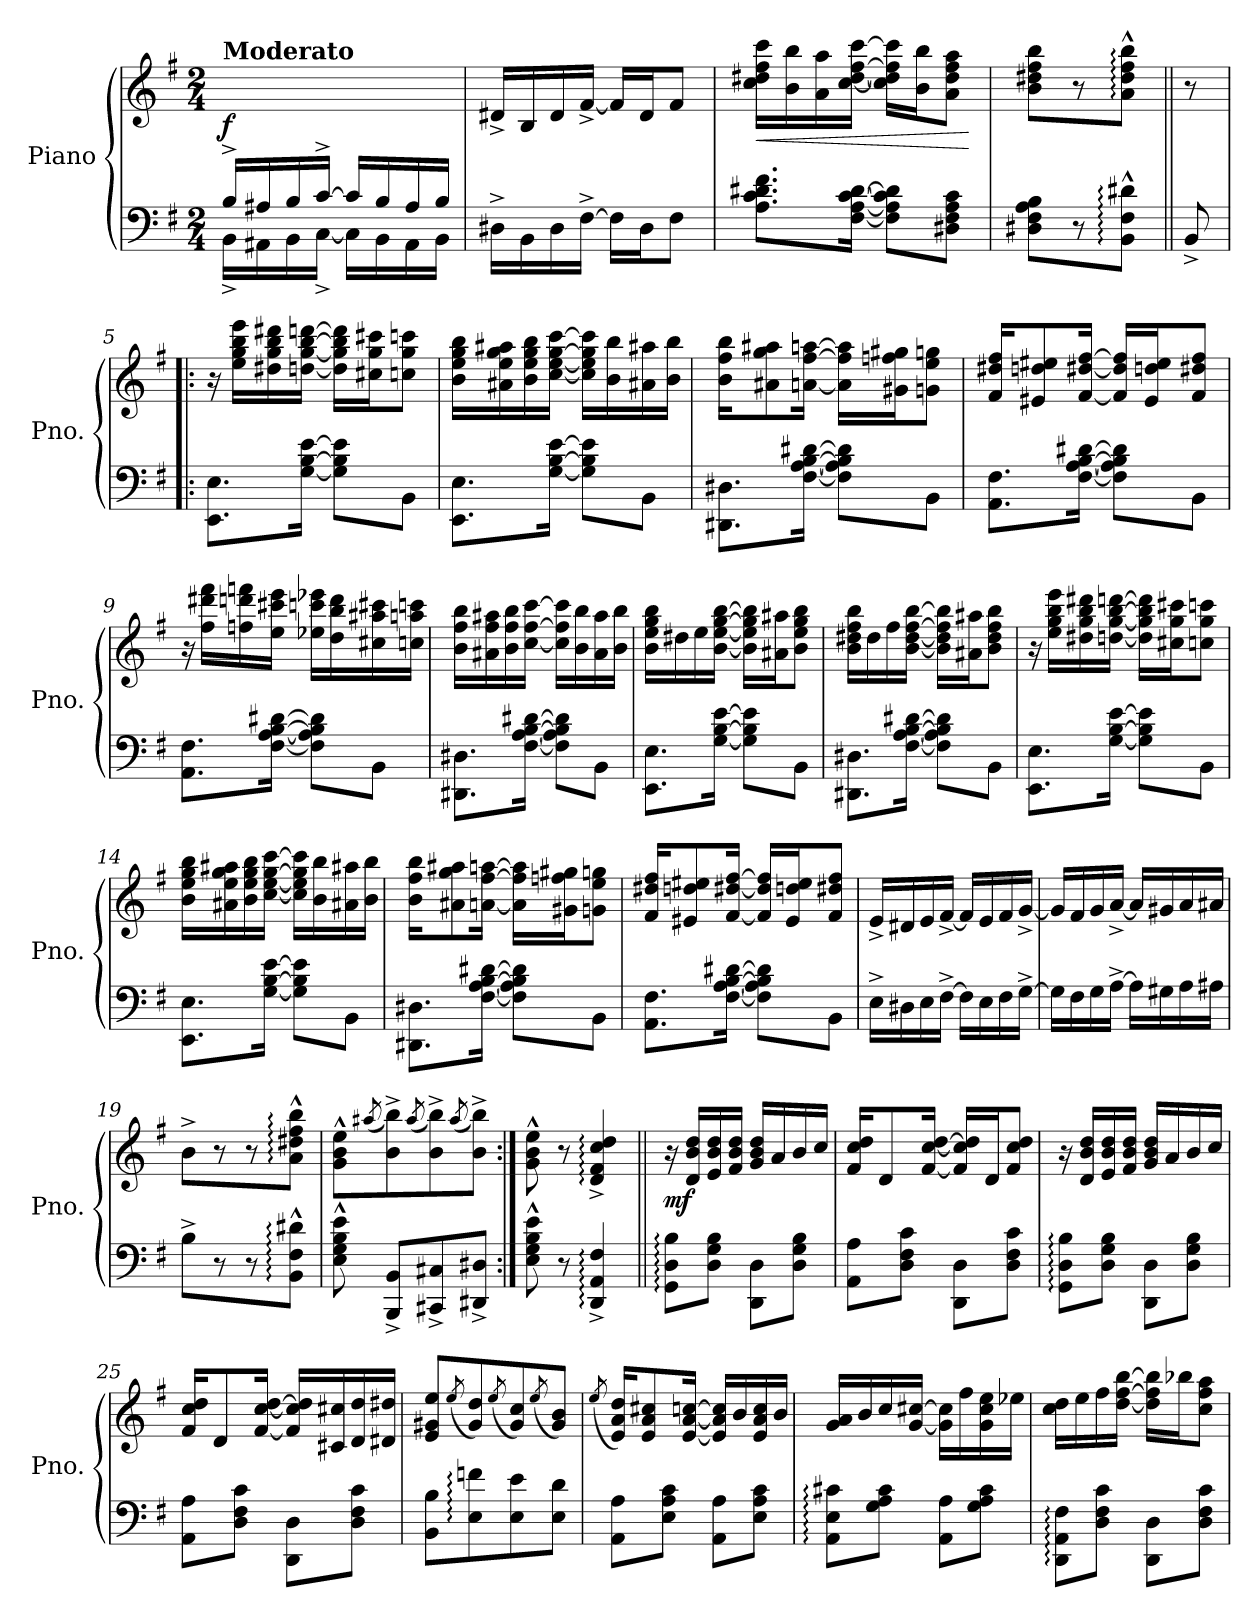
**kern	**kern	**dynam
*part1	*part1	*part1
*staff2	*staff1	*staff1/2
*I"Piano	*	*
*I'Pno.	*	*
*clefF4	*clefG2	*
*k[f#]	*k[f#]	*
*M2/4	*M2/4	*
*MM80	*MM80	*
=1	=1	=1
*^	*	*
!	!	!LO:TX:a:B:t=Moderato	!
!	!	!	!LO:DY:b
16B^/LL	16BB^\LL	2ryy	f
16A#X/	16AA#X\	.	.
16B/	16BB\	.	.
[16c^/JJ	[16C^\JJ	.	.
16c/LL]	16C\LL]	.	.
16B/	16BB\	.	.
16A#/	16AA#\	.	.
16B/JJ	16BB\JJ	.	.
*v	*v	*	*
=2	=2	=2
16D#X^\LL	16d#X^/LL	.
16BB\	16B/	.
16D#\	16d#/	.
[16F#^\JJ	[16f#^/JJ	.
16F#\LL]	16f#/LL]	.
16D#\J	16d#/J	.
8F#\J	8f#/J	.
=3	=3	=3
!	!	!LO:HP:b
8.A\ 8.c\ 8.d#X\ 8.f#\L	16cc\ 16dd#X\ 16ff#\ 16ccc\LL	<
.	16b\ 16bb\	.
.	16a\ 16aa\	.
[16F#\ [16A\ [16c\ [16d#\Jk	[16cc\ [16dd#\ [16ff#\ [16ccc\JJ	.
8F#\] 8A\] 8c\] 8d#\]L	16cc\] 16dd#\] 16ff#\] 16ccc\]LL	.
.	16b\ 16bb\J	.
8D#X\ 8F#\ 8A\ 8c\J	8a\ 8dd#\ 8ff#\ 8aa\J	.
.	.	[
=4	=4	=4
8D#X\ 8F#\ 8A\ 8B\L	8b\ 8dd#X\ 8ff#\ 8bb\L	.
8r	8r	.
8BB\:^^ 8F#\:^^ 8d#X\:^^J	8a\:^^ 8dd#\:^^ 8ff#\:^^ 8bb\:^^J	.
=4X1||	=4X1||	=4X1||
8BB^/	8r	.
=5!|:	=5!|:	=5!|:
!	!	!LO:DY:b
!	!	!LO:DY:n=1:b
!	!	!LO:DY:n=2:b
8.EE\ 8.E\L	16r	p other-dynamics f
.	16ee\ 16gg\ 16bb\ 16eee\LL	.
.	16dd#X\ 16gg\ 16bb\ 16ddd#X\	.
[16G\ [16B\ [16e\Jk	[16ddn\ [16gg\ [16bb\ [16dddn\JJ	.
8G\] 8B\] 8e\]L	16dd\] 16gg\] 16bb\] 16ddd\]LL	.
.	16cc#X\ 16gg\ 16ccc#X\J	.
8BB\J	8ccn\ 8gg\ 8cccn\J	.
=6	=6	=6
8.EE\ 8.E\L	16b\ 16ee\ 16gg\ 16bb\LL	.
.	16a#X\ 16ee\ 16gg\ 16aa#X\	.
.	16b\ 16ee\ 16gg\ 16bb\	.
[16G\ [16B\ [16e\Jk	[16cc\ [16ee\ [16gg\ [16ccc\JJ	.
8G\] 8B\] 8e\]L	16cc\] 16ee\] 16gg\] 16ccc\]LL	.
.	16b\ 16bb\	.
8BB\J	16a#X\ 16aa#X\	.
.	16b\ 16bb\JJ	.
!!LO:LB:g=z
=7	=7	=7
8.DD#X\ 8.D#X\L	16b\ 16ff#\ 16bb\KL	.
.	8a#X\ 8gg\ 8aa#X\	.
[16F#\ [16A\ [16B\ [16d#X\Jk	[16an\ [16ff#\ [16aan\Jk	.
8F#\] 8A\] 8B\] 8d#\]L	16a\] 16ff#\] 16aa\]LL	.
.	16g#X\ 16ffn\ 16gg#X\J	.
8BB\J	8gn\ 8ee\ 8ggn\J	.
=8	=8	=8
8.AA\ 8.F#\L	16f#/ 16dd#i/ 16ff#/KL	.
.	8e#X/ 8ddn/ 8ee#X/	.
[16F#\ [16A\ [16B\ [16d#X\Jk	[16f#/ [16dd#X/ [16ff#/Jk	.
8F#\] 8A\] 8B\] 8d#\]L	16f#/] 16dd#/] 16ff#/]LL	.
.	16e#/ 16ddn/ 16ee#/J	.
8BB\J	8f#/ 8dd#X/ 8ff#/J	.
=9	=9	=9
8.AA\ 8.F#\L	16r	.
.	16ff#\ 16ddd#X\ 16fff#\LL	.
.	16ffn\ 16dddn\ 16fffn\	.
[16F#\ [16A\ [16B\ [16d#X\Jk	16ee\ 16ccc#X\ 16eee\JJ	.
8F#\] 8A\] 8B\] 8d#\]L	16ee-X\ 16cccn\ 16eee-X\LL	.
.	16dd\ 16bb\ 16ddd\	.
8BB\J	16cc#X\ 16aa#X\ 16ccc#X\	.
.	16ccn\ 16aan\ 16cccn\JJ	.
=10	=10	=10
8.DD#X\ 8.D#X\L	16b\ 16ff#\ 16bb\LL	.
.	16a#X\ 16ff#\ 16aa#X\	.
.	16b\ 16ff#\ 16bb\	.
[16F#\ [16A\ [16B\ [16d#X\Jk	[16cc\ [16ff#\ [16ccc\JJ	.
8F#\] 8A\] 8B\] 8d#\]L	16cc\] 16ff#\] 16ccc\]LL	.
.	16b\ 16bb\	.
8BB\J	16a#\ 16aa#\	.
.	16b\ 16bb\JJ	.
=11	=11	=11
8.EE\ 8.E\L	16b\ 16ee\ 16gg\ 16bb\LL	.
.	16dd#X\	.
.	16ee\	.
[16G\ [16B\ [16e\Jk	[16b\ [16ee\ [16gg\ [16bb\JJ	.
8G\] 8B\] 8e\]L	16b\] 16ee\] 16gg\] 16bb\]LL	.
.	16a#X\ 16aa#X\J	.
8BB\J	8b\ 8ee\ 8gg\ 8bb\J	.
!!LO:LB:g=z
=12	=12	=12
8.DD#X\ 8.D#i\L	16b\ 16dd#i\ 16ff#\ 16bb\LL	.
.	16dd#\	.
.	16ff#\	.
[16F#\ [16A\ [16B\ [16d#X\Jk	[16b\ [16dd#\ [16ff#\ [16bb\JJ	.
8F#\] 8A\] 8B\] 8d#\]L	16b\] 16dd#\] 16ff#\] 16bb\]LL	.
.	16a#X\ 16aa#X\J	.
8BB\J	8b\ 8dd#\ 8ff#\ 8bb\J	.
!!LO:LB:g=z
=13	=13	=13
8.EE\ 8.E\L	16r	.
.	16ee\ 16gg\ 16bb\ 16eee\LL	.
.	16dd#X\ 16gg\ 16bb\ 16ddd#X\	.
[16G\ [16B\ [16e\Jk	[16ddn\ [16gg\ [16bb\ [16dddn\JJ	.
8G\] 8B\] 8e\]L	16dd\] 16gg\] 16bb\] 16ddd\]LL	.
.	16cc#X\ 16gg\ 16ccc#X\J	.
8BB\J	8ccn\ 8gg\ 8cccn\J	.
=14	=14	=14
8.EE\ 8.E\L	16b\ 16ee\ 16gg\ 16bb\LL	.
.	16a#X\ 16ee\ 16gg\ 16aa#X\	.
.	16b\ 16ee\ 16gg\ 16bb\	.
[16G\ [16B\ [16e\Jk	[16cc\ [16ee\ [16gg\ [16ccc\JJ	.
8G\] 8B\] 8e\]L	16cc\] 16ee\] 16gg\] 16ccc\]LL	.
.	16b\ 16bb\	.
8BB\J	16a#X\ 16aa#X\	.
.	16b\ 16bb\JJ	.
=15	=15	=15
8.DD#X\ 8.D#X\L	16b\ 16ff#\ 16bb\KL	.
.	8a#X\ 8gg\ 8aa#X\	.
[16F#\ [16A\ [16B\ [16d#X\Jk	[16an\ [16ff#\ [16aan\Jk	.
8F#\] 8A\] 8B\] 8d#\]L	16a\] 16ff#\] 16aa\]LL	.
.	16g#X\ 16ffn\ 16gg#X\J	.
8BB\J	8gn\ 8ee\ 8ggn\J	.
=16	=16	=16
8.AA\ 8.F#\L	16f#/ 16dd#i/ 16ff#/KL	.
.	8e#X/ 8ddn/ 8ee#X/	.
[16F#\ [16A\ [16B\ [16d#X\Jk	[16f#/ [16dd#X/ [16ff#/Jk	.
8F#\] 8A\] 8B\] 8d#\]L	16f#/] 16dd#/] 16ff#/]LL	.
.	16e#/ 16ddn/ 16ee#/J	.
8BB\J	8f#/ 8dd#X/ 8ff#/J	.
=17	=17	=17
16E^\LL	16e^/LL	.
16D#X\	16d#X/	.
16E\	16e/	.
[16F#^\JJ	[16f#^/JJ	.
16F#\LL]	16f#/LL]	.
16E\	16e/	.
16F#\	16f#/	.
[16G^\JJ	[16g^/JJ	.
=18	=18	=18
16G\LL]	16g/LL]	.
16F#\	16f#/	.
16G\	16g/	.
[16A^\JJ	[16a^/JJ	.
16A\LL]	16a/LL]	.
16G#X\	16g#X/	.
16A\	16a/	.
16A#X\JJ	16a#X/JJ	.
!!LO:LB:g=z
=19	=19	=19
8B^\L	8b^\L	.
8r	8r	.
8r	8r	.
8BB\:^^ 8F#\:^^ 8d#X\:^^J	8a\:^^ 8dd#X\:^^ 8ff#\:^^ 8bb\:^^J	.
=20	=20	=20
8E\^^ 8G\^^ 8B\^^ 8e\^^	8g\^^ 8b\^^ 8ee\^^L	.
.	(<8qaa#X/	.
8BBB/^ 8BB/^L	8b\^ 8bb\^)	.
.	(<8qaa#/	.
8CC#X/^ 8C#X/^	8b\^ 8bb\^)	.
.	(<8qaa#/	.
8DD#X/^ 8D#X/^J	8b\^ 8bb\^J)	.
=21:|!	=21:|!	=21:|!
8E\^^ 8G\^^ 8B\^^ 8e\^^	8g\^^ 8b\^^ 8ee\^^	.
8r	8r	.
4DD/:^ 4AA/:^ 4F#/:^	4d/:^ 4f#/:^ 4cc/:^ 4dd/:^	.
=22||	=22||	=22||
!	!	!LO:DY:b
8GG\: 8D\: 8B\:L	16r	mf
.	16d/ 16b/ 16dd/LL	.
8D\ 8G\ 8B\J	16e/ 16b/ 16dd/	.
.	16f#/ 16b/ 16dd/JJ	.
8DD\ 8D\L	16g/ 16b/ 16dd/LL	.
.	16a/	.
8D\ 8G\ 8B\J	16b/	.
.	16cc/JJ	.
=23	=23	=23
8AA\ 8A\L	16f#/ 16cc/ 16dd/KL	.
.	8d/	.
8D\ 8F#\ 8c\J	.	.
.	[16f#/ [16cc/ [16dd/Jk	.
8DD\ 8D\L	16f#/] 16cc/] 16dd/]LL	.
.	16d/J	.
8D\ 8F#\ 8c\J	8f#/ 8cc/ 8dd/J	.
=24	=24	=24
8GG\: 8D\: 8B\:L	16r	.
.	16d/ 16b/ 16dd/LL	.
8D\ 8G\ 8B\J	16e/ 16b/ 16dd/	.
.	16f#/ 16b/ 16dd/JJ	.
8DD\ 8D\L	16g/ 16b/ 16dd/LL	.
.	16a/	.
8D\ 8G\ 8B\J	16b/	.
.	16cc/JJ	.
=25	=25	=25
8AA\ 8A\L	16f#/ 16cc/ 16dd/KL	.
.	8d/	.
8D\ 8F#\ 8c\J	.	.
.	[16f#/ [16cc/ [16dd/Jk	.
8DD\ 8D\L	16f#/] 16cc/] 16dd/]LL	.
.	16c#X/ 16cc#X/	.
8D\ 8F#\ 8c\J	16d/ 16dd/	.
.	16d#X/ 16dd#X/JJ	.
!!LO:LB:g=z
=26	=26	=26
8BB\ 8B\L	8e/ 8g#X/ 8ee/L	.
.	(<8qee/	.
8E\: 8fn\:	8g#/ 8dd/)	.
.	(<8qee/	.
8E\ 8e\	8g#/ 8cc/)	.
.	(<8qee/	.
8E\ 8d\J	8g#/ 8b/J)	.
=27	=27	=27
.	(<8qee/	.
8AA\ 8A\L	16e/ 16a/ 16dd/KL)	.
.	8e/ 8a/ 8cc#X/	.
8E\ 8A\ 8c\J	.	.
.	[16e/ [16a/ [16ccn/Jk	.
8AA\ 8A\L	16e/] 16a/] 16cc/]LL	.
.	16b/	.
8E\ 8A\ 8c\J	16e/ 16a/ 16cc/	.
.	16b/JJ	.
=28	=28	=28
8AA\: 8E\: 8c#X\:L	16g/ 16a/LL	.
.	16b/	.
8G\ 8A\ 8c#\J	16cc/	.
.	[16g/ [16cc#X/JJ	.
8AA\ 8A\L	16g\] 16cc#\]LL	.
.	16ff#\	.
8G\ 8A\ 8c#\J	16g\ 16cc#\ 16ee\	.
.	16ee-X\JJ	.
=29	=29	=29
8DD\: 8AA\: 8F#\:L	16cc\ 16dd\LL	.
.	16ee\	.
8D\ 8F#\ 8c\J	16ff#\	.
.	[16dd\ [16ff#\ [16bb\JJ	.
8DD\ 8D\L	16dd\] 16ff#\] 16bb\]LL	.
.	16bb-X\J	.
8D\ 8F#\ 8c\J	8cc\ 8ff#\ 8aa\J	.
=	=	=
*-	*-	*-
